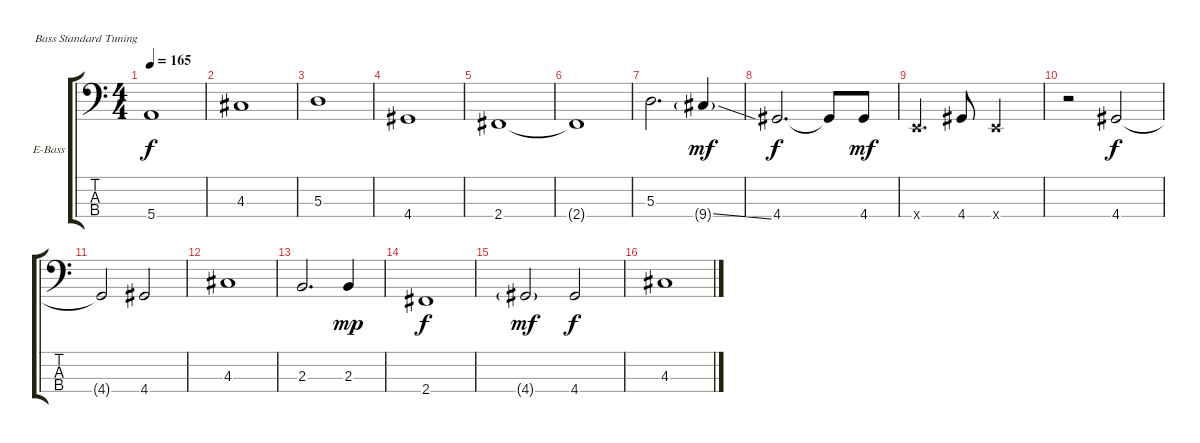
\defaultSystemsLayout 4
\bracketExtendMode groupsimilarinstruments
\firstSystemTrackNameOrientation horizontal
\otherSystemsTrackNameOrientation horizontal
\track ("Electric Bass" "E-Bass") {instrument electricbassfinger}
\staff {score tabs}
\tuning (G2 D2 A1 E1)
\ts (4 4)
\tempo 165
\clef f4
\ks c
5.4.1{dy f} |
4.3.1 |
5.3.1 |
4.4.1 |
2.4.1 |
2.4{t}.1 |
5.3.2{d} 9.4{ss g}.4{dy mf} |
4.4.2{d dy f} 4.4{t}.8 4.4.8{dy mf} |
0.4{x}.4{d} 4.4.8 0.4{x}.2 |
r.2 4.4.2{dy f} |
4.4{t}.2 4.4.2 |
4.3.1 |
2.3.2{d} 2.3.4{dy mp} |
2.4.1{dy f} |
4.4{g}.2{dy mf} 4.4.2{dy f} |
4.3.1
